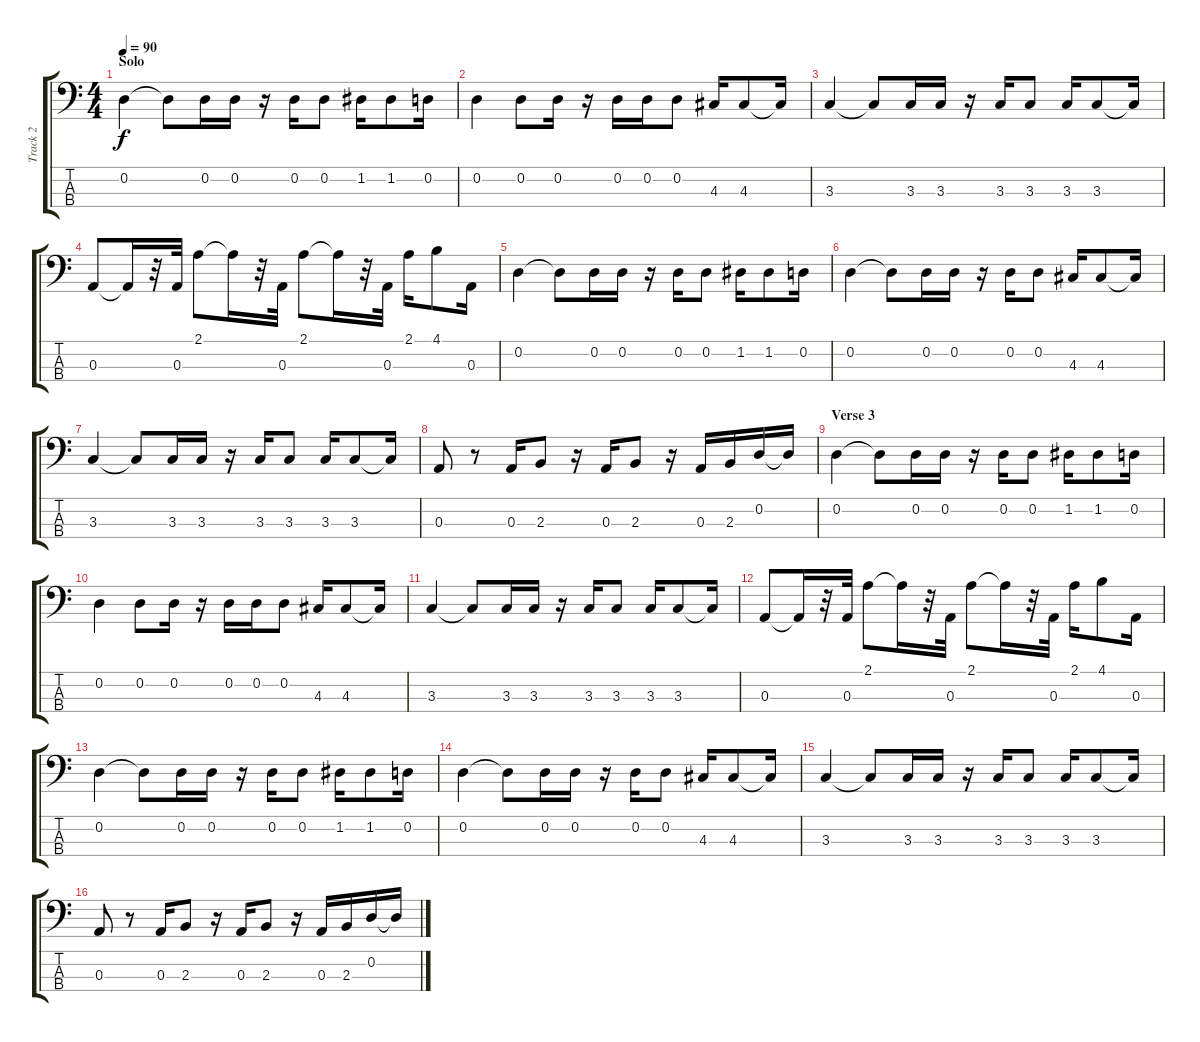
\track ("Track 2" "Track 2") {instrument electricbassfinger}
\staff {score tabs}
\tuning (G2 D2 A1 E1) {hide}
\ts (4 4)
\section ("" "Solo")
\tempo 90
\clef f4
\ks c
0.2.4{dy f} 0.2{t}.8 0.2.16 0.2.16 r.16 0.2.16 0.2.8 1.2.16 1.2.8 0.2.16 |
0.2.4 0.2.8 0.2.16 r.16 0.2.16 0.2.16 0.2.8 4.3.16 4.3.8 4.3{t}.16 |
3.3.4 3.3{t}.8 3.3.16 3.3.16 r.16 3.3.16 3.3.8 3.3.16 3.3.8 3.3{t}.16 |
0.3.8 0.3{t}.16 r.32 0.3.32 2.1.8 2.1{t}.16 r.32 0.3.32 2.1.8 2.1{t}.16 r.32 0.3.32 2.1.16 4.1.8 0.3.16 |
0.2.4 0.2{t}.8 0.2.16 0.2.16 r.16 0.2.16 0.2.8 1.2.16 1.2.8 0.2.16 |
0.2.4 0.2{t}.8 0.2.16 0.2.16 r.16 0.2.16 0.2.8 4.3.16 4.3.8 4.3{t}.16 |
3.3.4 3.3{t}.8 3.3.16 3.3.16 r.16 3.3.16 3.3.8 3.3.16 3.3.8 3.3{t}.16 |
0.3.8 r.8 0.3.16 2.3.8 r.16 0.3.16 2.3.8 r.16 0.3.16 2.3.16 0.2.16 0.2{t}.16 |
\section ("" "Verse 3")
0.2.4 0.2{t}.8 0.2.16 0.2.16 r.16 0.2.16 0.2.8 1.2.16 1.2.8 0.2.16 |
0.2.4 0.2.8 0.2.16 r.16 0.2.16 0.2.16 0.2.8 4.3.16 4.3.8 4.3{t}.16 |
3.3.4 3.3{t}.8 3.3.16 3.3.16 r.16 3.3.16 3.3.8 3.3.16 3.3.8 3.3{t}.16 |
0.3.8 0.3{t}.16 r.32 0.3.32 2.1.8 2.1{t}.16 r.32 0.3.32 2.1.8 2.1{t}.16 r.32 0.3.32 2.1.16 4.1.8 0.3.16 |
0.2.4 0.2{t}.8 0.2.16 0.2.16 r.16 0.2.16 0.2.8 1.2.16 1.2.8 0.2.16 |
0.2.4 0.2{t}.8 0.2.16 0.2.16 r.16 0.2.16 0.2.8 4.3.16 4.3.8 4.3{t}.16 |
3.3.4 3.3{t}.8 3.3.16 3.3.16 r.16 3.3.16 3.3.8 3.3.16 3.3.8 3.3{t}.16 |
0.3.8 r.8 0.3.16 2.3.8 r.16 0.3.16 2.3.8 r.16 0.3.16 2.3.16 0.2.16 0.2{t}.16
